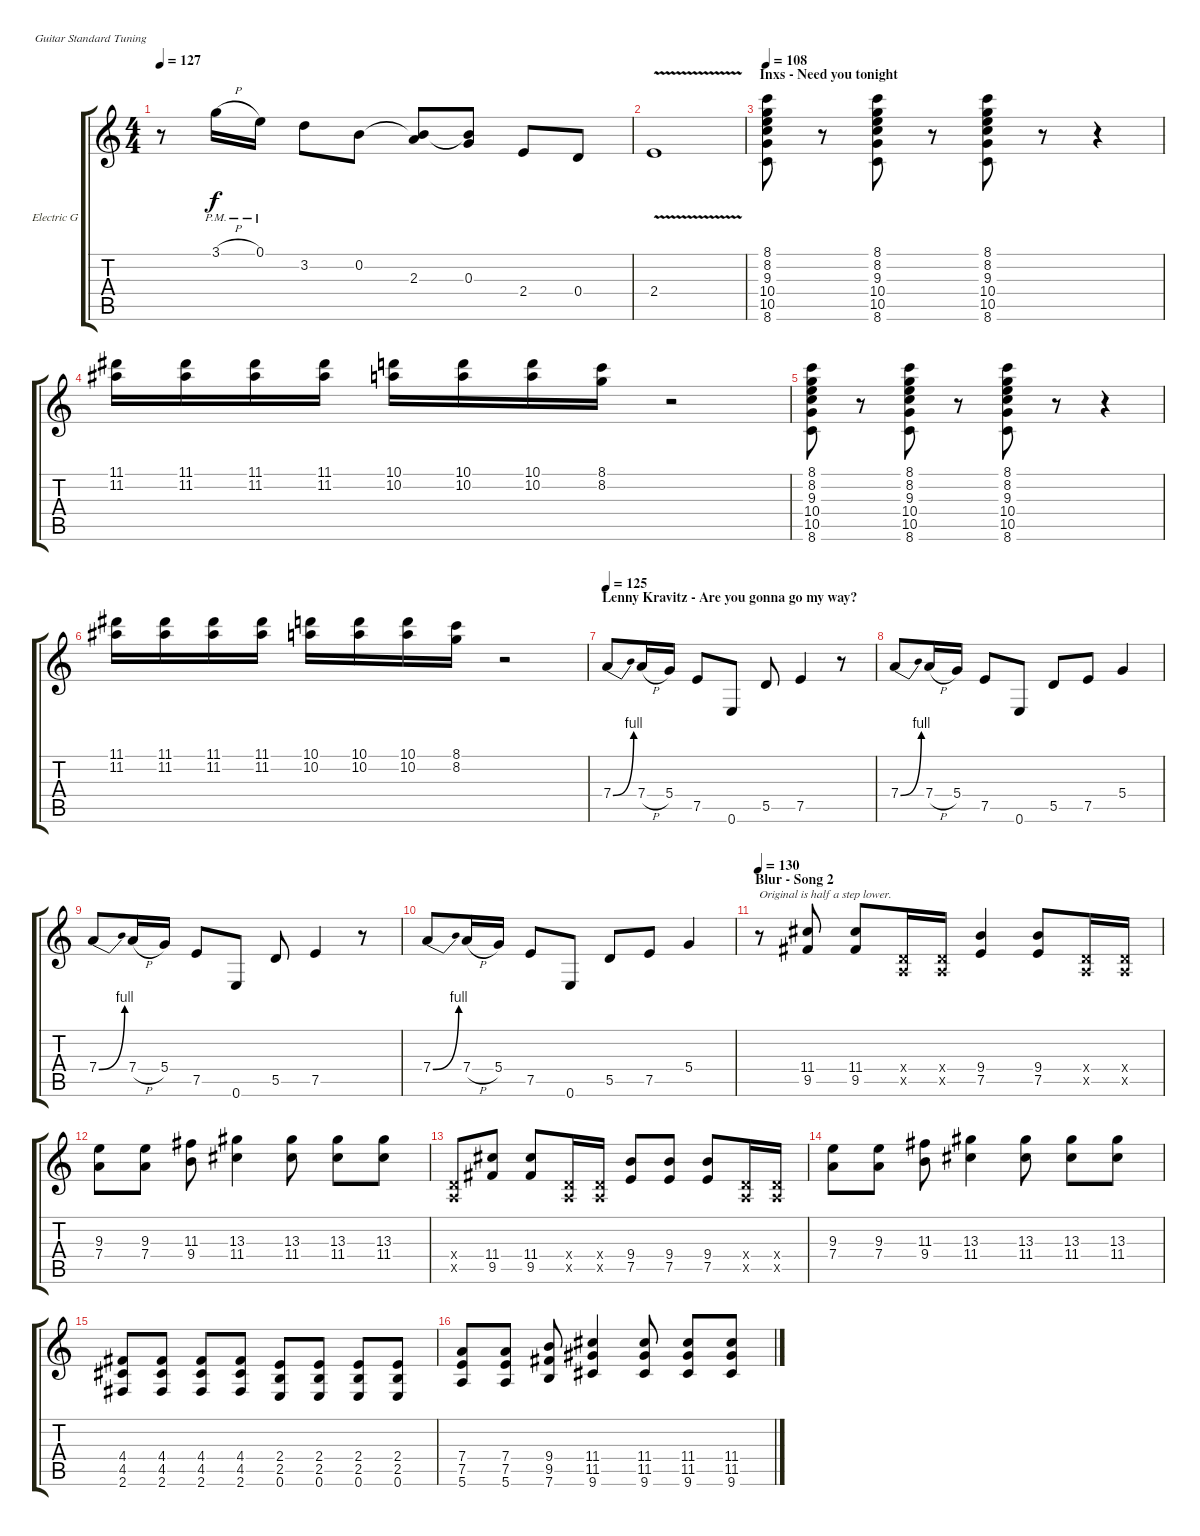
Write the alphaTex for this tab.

\defaultSystemsLayout 4
\bracketExtendMode groupsimilarinstruments
\firstSystemTrackNameOrientation horizontal
\otherSystemsTrackNameOrientation horizontal
\track ("Electric Guitar" "Electric G") {instrument electricguitarclean}
\staff {score tabs}
\tuning (E4 B3 G3 D3 A2 E2)
\ts (4 4)
\tempo 127
\clef g2
\ks c
r.8{dy f} 3.1{h pm}.16 0.1{pm}.16 3.2.8 0.2.8 (2.3 0.2{t}).8 (0.3 0.2{t}).8 2.4.8 0.4.8 |
2.4{v}.1 |
\section ("" "Inxs - Need you tonight")
\tempo 108
(8.1 8.2 9.3 10.4 10.5 8.6).8 r.8 (8.1 8.2 9.3 10.4 10.5 8.6).8 r.8 (8.1 8.2 9.3 10.4 10.5 8.6).8 r.8 r.4 |
(11.1 11.2).16 (11.1 11.2).16 (11.1 11.2).16 (11.1 11.2).16 (10.1 10.2).16 (10.1 10.2).16 (10.1 10.2).16 (8.1 8.2).16 r.2 |
(8.1 8.2 9.3 10.4 10.5 8.6).8 r.8 (8.1 8.2 9.3 10.4 10.5 8.6).8 r.8 (8.1 8.2 9.3 10.4 10.5 8.6).8 r.8 r.4 |
(11.1 11.2).16 (11.1 11.2).16 (11.1 11.2).16 (11.1 11.2).16 (10.1 10.2).16 (10.1 10.2).16 (10.1 10.2).16 (8.1 8.2).16 r.2 |
\section ("" "Lenny Kravitz - Are you gonna go my way?")
\tempo 125
7.4{be (bend 0 0 15 4)}.8 7.4{h}.16 5.4.16 7.5.8 0.6.8 5.5.8 7.5.4 r.8 |
7.4{be (bend 0 0 15 4)}.8 7.4{h}.16 5.4.16 7.5.8 0.6.8 5.5.8 7.5.8 5.4.4 |
7.4{be (bend 0 0 15 4)}.8 7.4{h}.16 5.4.16 7.5.8 0.6.8 5.5.8 7.5.4 r.8 |
7.4{be (bend 0 0 15 4)}.8 7.4{h}.16 5.4.16 7.5.8 0.6.8 5.5.8 7.5.8 5.4.4 |
\section ("" "Blur - Song 2")
\tempo 130
r.8{txt "Original is half a step lower."} (11.4 9.5).8 (11.4 9.5).8 (0.4{x} 0.5{x}).16 (0.4{x} 0.5{x}).16 (9.4 7.5).4 (9.4 7.5).8 (0.4{x} 0.5{x}).16 (0.4{x} 0.5{x}).16 |
(9.3 7.4).8 (9.3 7.4).8 (11.3 9.4).8 (13.3 11.4).4 (13.3 11.4).8 (13.3 11.4).8 (13.3 11.4).8 |
(0.4{x} 0.5{x}).8 (11.4 9.5).8 (11.4 9.5).8 (0.4{x} 0.5{x}).16 (0.4{x} 0.5{x}).16 (9.4 7.5).8 (9.4 7.5).8 (9.4 7.5).8 (0.4{x} 0.5{x}).16 (0.4{x} 0.5{x}).16 |
(9.3 7.4).8 (9.3 7.4).8 (11.3 9.4).8 (13.3 11.4).4 (13.3 11.4).8 (13.3 11.4).8 (13.3 11.4).8 |
(4.4 4.5 2.6).8 (4.4 4.5 2.6).8 (4.4 4.5 2.6).8 (4.4 4.5 2.6).8 (2.4 2.5 0.6).8 (2.4 2.5 0.6).8 (2.4 2.5 0.6).8 (2.4 2.5 0.6).8 |
(7.4 7.5 5.6).8 (7.4 7.5 5.6).8 (9.4 9.5 7.6).8 (11.4 11.5 9.6).4 (11.4 11.5 9.6).8 (11.4 11.5 9.6).8 (11.4 11.5 9.6).8
